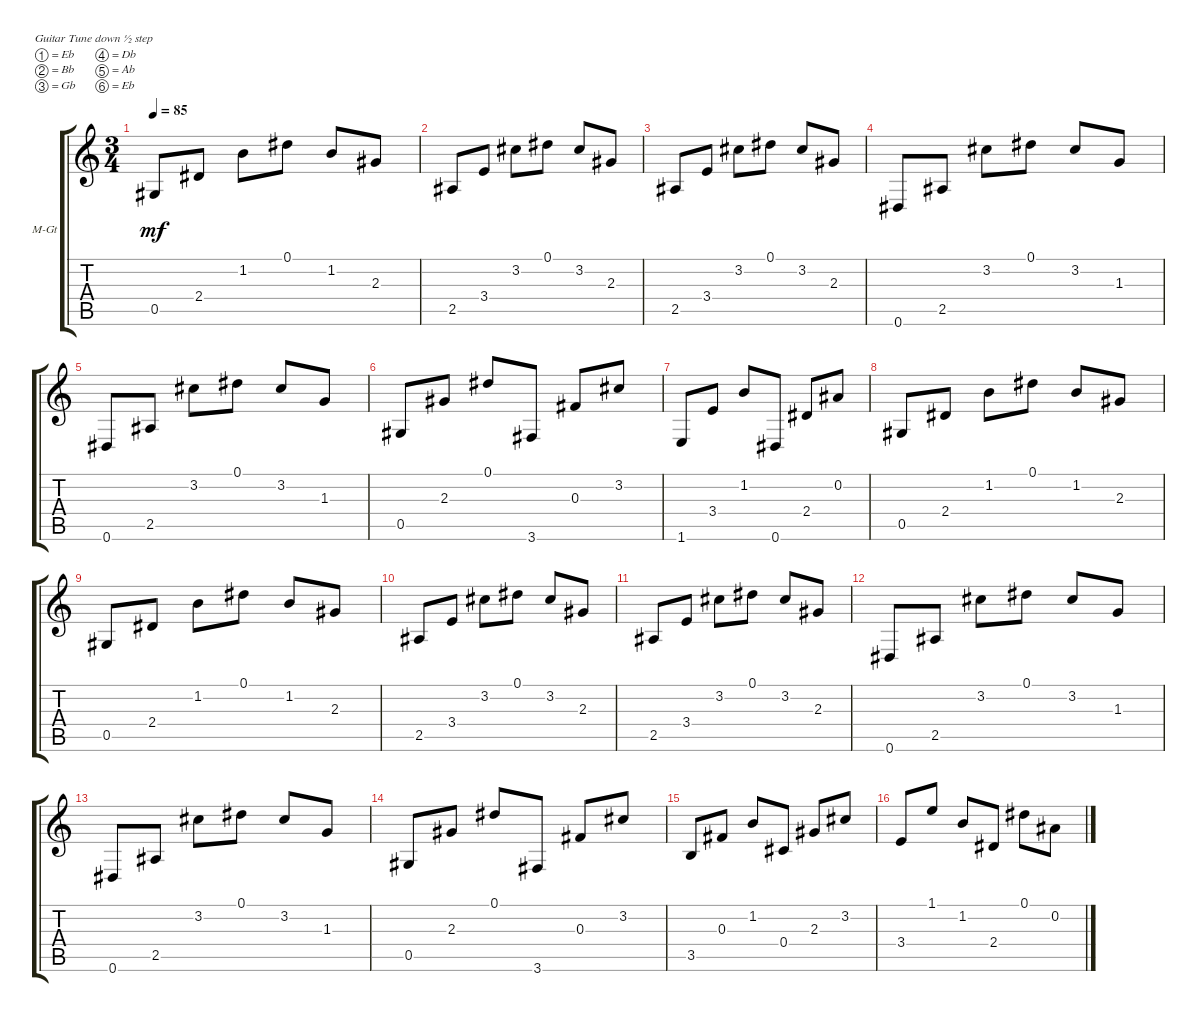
\defaultSystemsLayout 4
\bracketExtendMode groupsimilarinstruments
\firstSystemTrackNameOrientation horizontal
\otherSystemsTrackNameOrientation horizontal
\track ("Main Guitar" "M-Gt") {instrument acousticguitarsteel}
\staff {score tabs}
\tuning (Eb4 Bb3 Gb3 Db3 Ab2 Eb2)
\ts (3 4)
\tempo 85
\clef g2
\ks c
0.5.8{dy mf} 2.4.8 1.2.8 0.1.8 1.2.8 2.3.8 |
2.5.8 3.4.8 3.2.8 0.1.8 3.2.8 2.3.8 |
2.5.8 3.4.8 3.2.8 0.1.8 3.2.8 2.3.8 |
0.6.8 2.5.8 3.2.8 0.1.8 3.2.8 1.3.8 |
0.6.8 2.5.8 3.2.8 0.1.8 3.2.8 1.3.8 |
0.5.8 2.3.8 0.1.8 3.6.8 0.3.8 3.2.8 |
1.6.8 3.4.8 1.2.8 0.6.8 2.4.8 0.2.8 |
0.5.8 2.4.8 1.2.8 0.1.8 1.2.8 2.3.8 |
0.5.8 2.4.8 1.2.8 0.1.8 1.2.8 2.3.8 |
2.5.8 3.4.8 3.2.8 0.1.8 3.2.8 2.3.8 |
2.5.8 3.4.8 3.2.8 0.1.8 3.2.8 2.3.8 |
0.6.8 2.5.8 3.2.8 0.1.8 3.2.8 1.3.8 |
0.6.8 2.5.8 3.2.8 0.1.8 3.2.8 1.3.8 |
0.5.8 2.3.8 0.1.8 3.6.8 0.3.8 3.2.8 |
3.5.8 0.3.8 1.2.8 0.4.8 2.3.8 3.2.8 |
3.4.8 1.1.8 1.2.8 2.4.8 0.1.8 0.2.8
